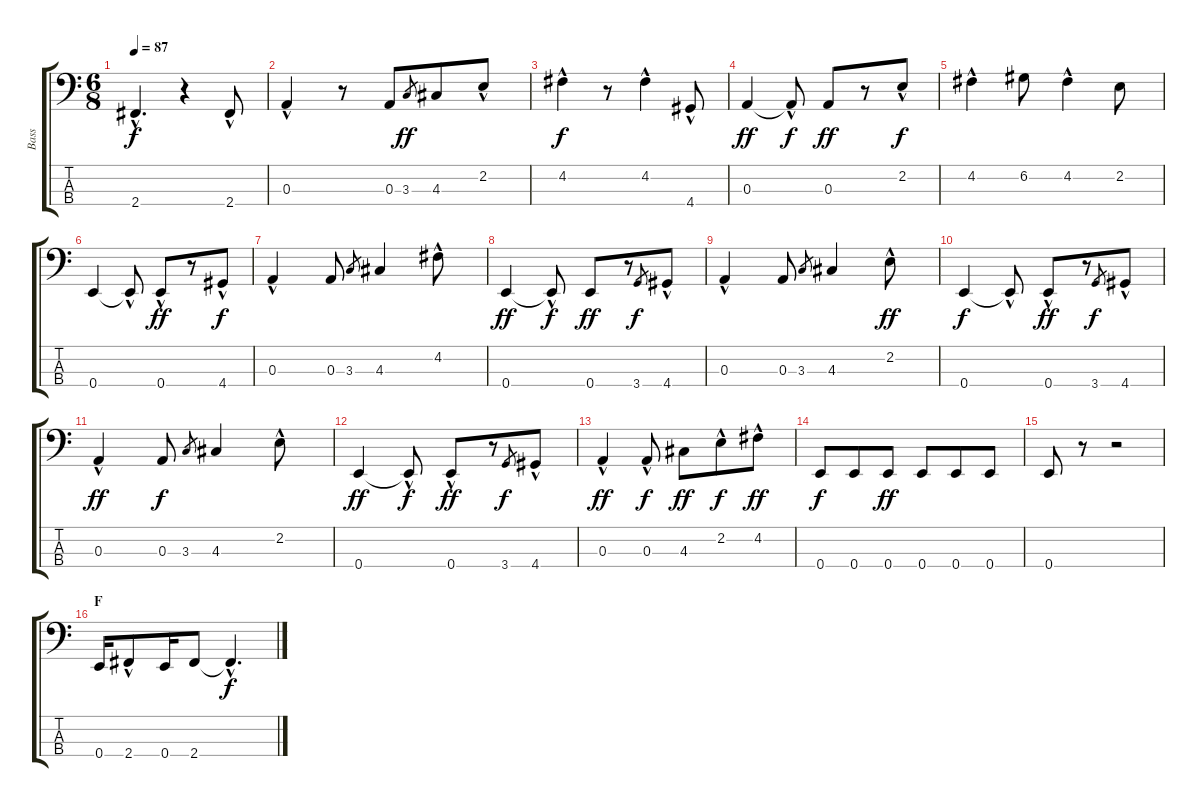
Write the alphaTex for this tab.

\track ("Bass" "Bass") {instrument fretlessbass}
\staff {score tabs}
\tuning (G2 D2 A1 E1) {hide}
\ts (6 8)
\tempo 87
\clef f4
\ks c
2.4{hac}.4{d dy f} r.4 2.4{hac}.8 |
0.3{hac}.4 r.8 0.3.8 3.3.8{gr dy ff} 4.3.8 2.2{hac}.8 |
4.2{hac}.4{dy f} r.8 4.2{hac}.4 4.4{hac}.8 |
0.3.4{dy ff} 0.3{hac t}.8{dy f} 0.3.8{dy ff} r.8 2.2{hac}.8{dy f} |
4.2{hac}.4 6.2.8 4.2{hac}.4 2.2.8 |
0.4.4 0.4{hac t}.8 0.4{hac}.8{dy ff} r.8 4.4{hac}.8{dy f} |
0.3{hac}.4 0.3.8 3.3.8{gr} 4.3.4 4.2{hac}.8 |
0.4.4{dy ff} 0.4{hac t}.8{dy f} 0.4.8{dy ff} r.8 3.4.8{gr dy f} 4.4{hac}.8 |
0.3{hac}.4 0.3.8 3.3.8{gr} 4.3.4 2.2{hac}.8{dy ff} |
0.4.4{dy f} 0.4{hac t}.8 0.4{hac}.8{dy ff} r.8 3.4.8{gr dy f} 4.4{hac}.8 |
0.3{hac}.4{dy ff} 0.3.8{dy f} 3.3.8{gr} 4.3.4 2.2{hac}.8 |
0.4.4{dy ff} 0.4{hac t}.8{dy f} 0.4{hac}.8{dy ff} r.8 3.4.8{gr dy f} 4.4{hac}.8 |
0.3{hac}.4{dy ff} 0.3{hac}.8{dy f} 4.3.8{dy ff} 2.2{hac}.8{dy f} 4.2{hac}.8{dy ff} |
0.4.8{dy f} 0.4.8 0.4.8{dy ff} 0.4.8 0.4.8 0.4.8 |
0.4.8 r.8 r.2 |
\section ("" "F")
0.4.16 2.4{hac}.8 0.4.16 2.4.8 2.4{hac t}.4{d dy f}
